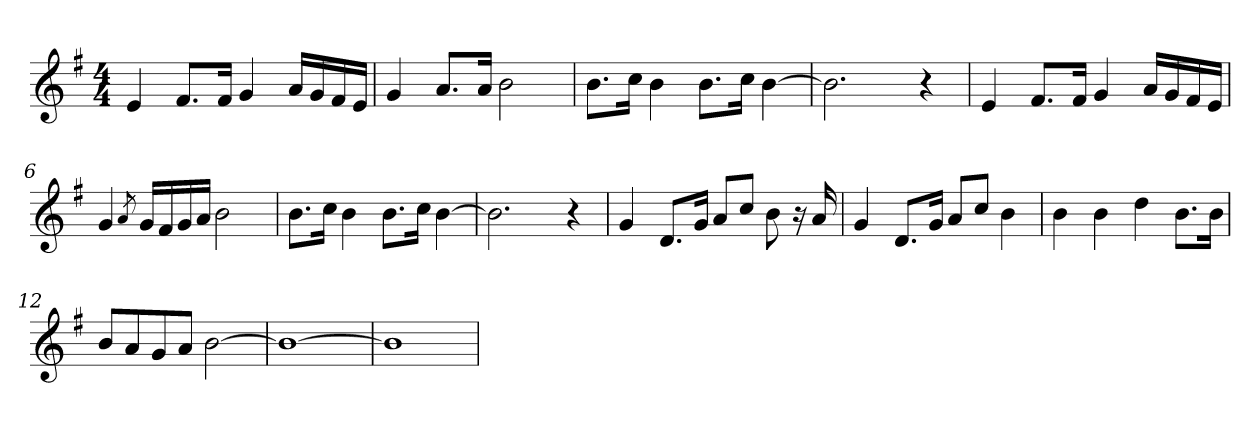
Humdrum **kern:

**kern
*part1
*staff1
*clefG2
*k[f#]
*M4/4
=1
4e/
8.f#/L
16f#/Jk
4g/
16a/LL
16g/
16f#/
16e/JJ
=2
4g/
8.a/L
16a/Jk
2b\
=3
8.b\L
16cc\Jk
4b\
8.b\L
16cc\Jk
[4b\
=4
2.b\]
4r
=5
4e/
8.f#/L
16f#/Jk
4g/
16a/LL
16g/
16f#/
16e/JJ
=6
4g/
8qa/
16g/LL
16f#/
16g/
16a/JJ
2b\
!!LO:LB:g=z
=7
8.b\L
16cc\Jk
4b\
8.b\L
16cc\Jk
[4b\
=8
2.b\]
4r
=9
4g/
8.d/L
16g/Jk
8a/L
8cc/J
8b\
16r
16a/
=10
4g/
8.d/L
16g/Jk
8a/L
8cc/J
4b\
=11
4b\
4b\
4dd\
8.b\L
16b\Jk
=12
8b/L
8a/
8g/
8a/J
[2b\
=13
1b_
=14
1b]
=
*-
